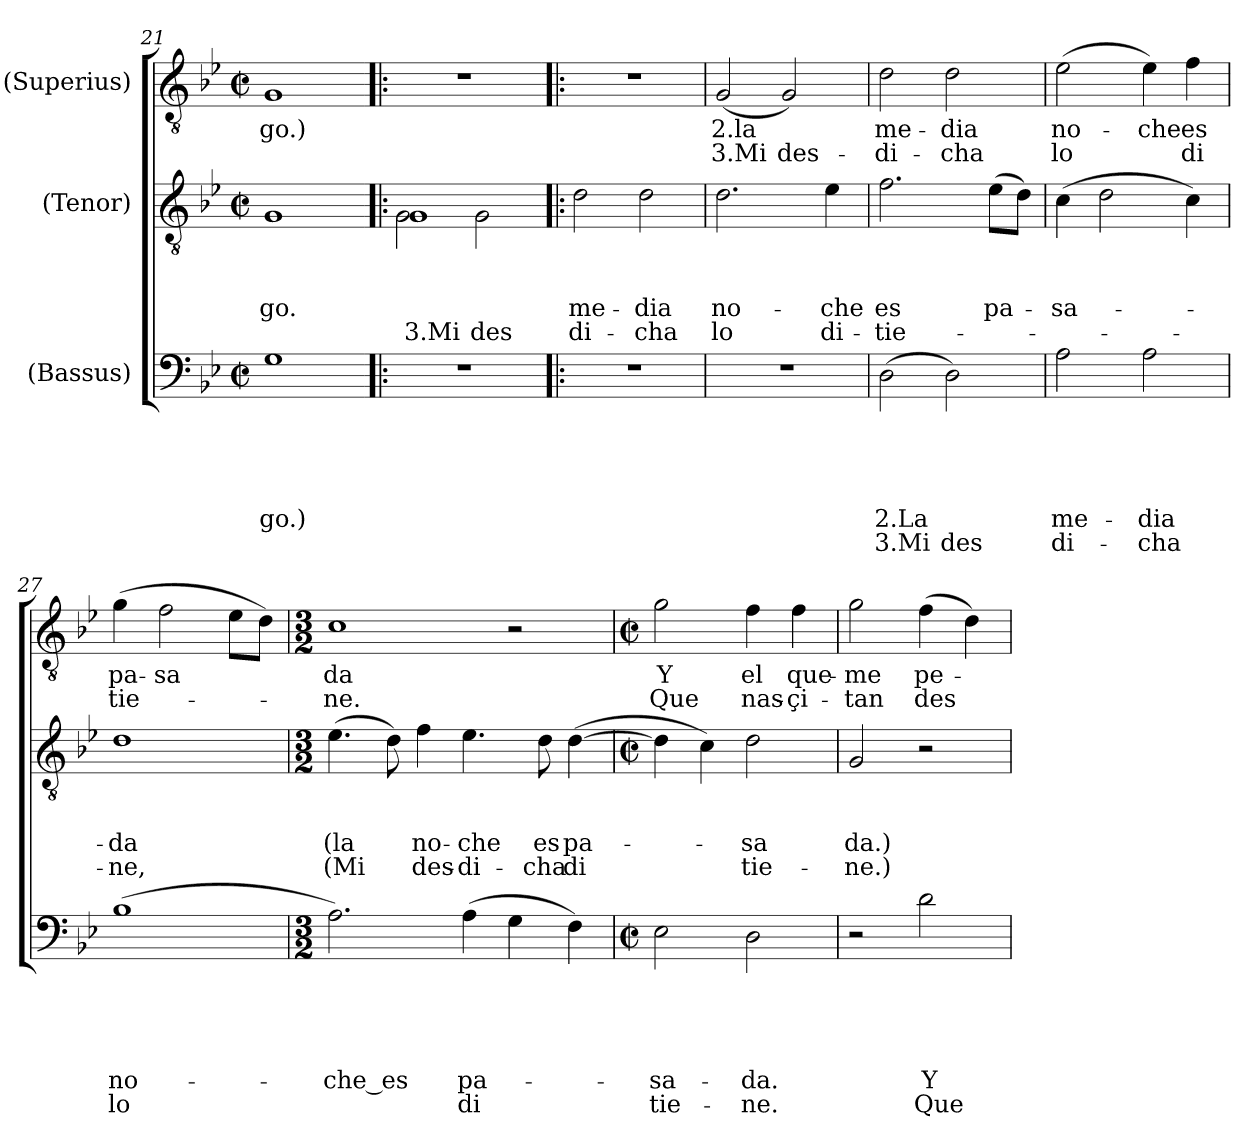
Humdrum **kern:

**kern	**text	**text	**text	**text	**text	**text	**kern	**text	**text	**text	**text	**kern	**text	**text
*part3	*part3	*part3	*part3	*part3	*part3	*part3	*part2	*part2	*part2	*part2	*part2	*part1	*part1	*part1
*staff3	*staff3	*staff3	*staff3	*staff3	*staff3	*staff3	*staff2	*staff2	*staff2	*staff2	*staff2	*staff1	*staff1	*staff1
*I"(Bassus)	*	*	*	*	*	*	*I"(Tenor)	*	*	*	*	*I"(Superius)	*	*
*clefF4	*	*	*	*	*	*	*clefGv2	*	*	*	*	*clefGv2	*	*
*k[b-e-]	*	*	*	*	*	*	*k[b-e-]	*	*	*	*	*k[b-e-]	*	*
*B-:	*	*	*	*	*	*	*B-:	*	*	*	*	*B-:	*	*
*M2/2	*	*	*	*	*	*	*M2/2	*	*	*	*	*M2/2	*	*
*met(c|)	*	*	*	*	*	*	*met(c|)	*	*	*	*	*met(c|)	*	*
=21	=21	=21	=21	=21	=21	=21	=21	=21	=21	=21	=21	=21	=21	=21
1G	.	.	.	.	-go.)	.	1G	.	.	-go.	.	1G	-go.)	.
!!LO:PB:g=z
=22|!:	=22|!:	=22|!:	=22|!:	=22|!:	=22|!:	=22|!:	=22|!:	=22|!:	=22|!:	=22|!:	=22|!:	=22|!:	=22|!:	=22|!:
*	*	*	*	*	*	*	*^	*	*	*	*	*	*	*
1r	.	.	.	.	.	.	1G	2G!\	.	.	.	3.Mi	1r	.	.
.	.	.	.	.	.	.	.	2G!\	.	.	.	des-	.	.	.
*	*	*	*	*	*	*	*v	*v	*	*	*	*	*	*	*
=23	=23	=23	=23	=23	=23	=23	=23	=23	=23	=23	=23	=23	=23	=23
1r	.	.	.	.	.	.	2d\	.	.	me-	-di-	1r	.	.
.	.	.	.	.	.	.	2d\	.	.	-dia	-cha	.	.	.
=24	=24	=24	=24	=24	=24	=24	=24	=24	=24	=24	=24	=24	=24	=24
1r	.	.	.	.	.	.	2.d\	.	.	no-	lo	(2G/	2.la	3.Mi
.	.	.	.	.	.	.	.	.	.	.	.	2G/)	.	des-
.	.	.	.	.	.	.	4e-\	.	.	-che	di-	.	.	.
=25	=25	=25	=25	=25	=25	=25	=25	=25	=25	=25	=25	=25	=25	=25
(2D\	.	.	.	.	2.La	3.Mi	2.f\	.	.	es	-tie-	2d\	me-	-di-
2D\)	.	.	.	.	.	des	.	.	.	.	.	2d\	-dia	-cha
.	.	.	.	.	.	.	(8e-\L	.	.	pa-	.	.	.	.
.	.	.	.	.	.	.	8d\J)	.	.	.	.	.	.	.
!!LO:LB:g=z
=26	=26	=26	=26	=26	=26	=26	=26	=26	=26	=26	=26	=26	=26	=26
2A\	.	.	.	.	me-	di-	(4c\	.	.	-sa-	.	(2e-\	no-	lo
.	.	.	.	.	.	.	2d\	.	.	.	.	.	.	.
2A\	.	.	.	.	-dia	-cha	.	.	.	.	.	4e-\)	-che	.
.	.	.	.	.	.	.	4c\)	.	.	.	.	4f\	es	di
=27	=27	=27	=27	=27	=27	=27	=27	=27	=27	=27	=27	=27	=27	=27
(1B-	.	.	.	.	no-	lo	1d	.	.	-da	-ne,	(4g\	pa-	tie-
.	.	.	.	.	.	.	.	.	.	.	.	2f\	-sa	.
.	.	.	.	.	.	.	.	.	.	.	.	8e-\L	.	.
.	.	.	.	.	.	.	.	.	.	.	.	8d\J)	.	.
=28	=28	=28	=28	=28	=28	=28	=28	=28	=28	=28	=28	=28	=28	=28
*M3/2	*	*	*	*	*	*	*M3/2	*	*	*	*	*M3/2	*	*
2.A\)	.	.	.	.	-che_es	.	(4.e-\	.	.	(la	(Mi	1c	da	-ne.
.	.	.	.	.	.	.	8d\)	.	.	.	.	.	.	.
.	.	.	.	.	.	.	4f\	.	.	no-	des-	.	.	.
(4A\	.	.	.	.	pa-	di	4.e-\	.	.	-che	-di-	.	.	.
4G\	.	.	.	.	.	.	.	.	.	.	.	2r	.	.
.	.	.	.	.	.	.	8d\	.	.	es	-cha	.	.	.
4F\)	.	.	.	.	.	.	([4d\	.	.	pa-	di	.	.	.
=29	=29	=29	=29	=29	=29	=29	=29	=29	=29	=29	=29	=29	=29	=29
*M2/2	*	*	*	*	*	*	*M2/2	*	*	*	*	*M2/2	*	*
*met(c|)	*	*	*	*	*	*	*met(c|)	*	*	*	*	*met(c|)	*	*
2E-\	.	.	.	.	-sa-	tie-	4d\]	.	.	.	.	2g\	Y	Que
.	.	.	.	.	.	.	4c\)	.	.	.	.	.	.	.
2D\	.	.	.	.	-da.	-ne.	2d\	.	.	-sa	tie-	4f\	el	nas-
.	.	.	.	.	.	.	.	.	.	.	.	4f\	que-	-çi-
!!LO:LB:g=z
=30	=30	=30	=30	=30	=30	=30	=30	=30	=30	=30	=30	=30	=30	=30
2r	.	.	.	.	.	.	2G/	.	.	da.)	-ne.)	2g\	-me	-tan
2d\	.	.	.	.	Y	Que	2r	.	.	.	.	(4f\	pe-	des
.	.	.	.	.	.	.	.	.	.	.	.	4d\)	.	.
=	=	=	=	=	=	=	=	=	=	=	=	=	=	=
*-	*-	*-	*-	*-	*-	*-	*-	*-	*-	*-	*-	*-	*-	*-
